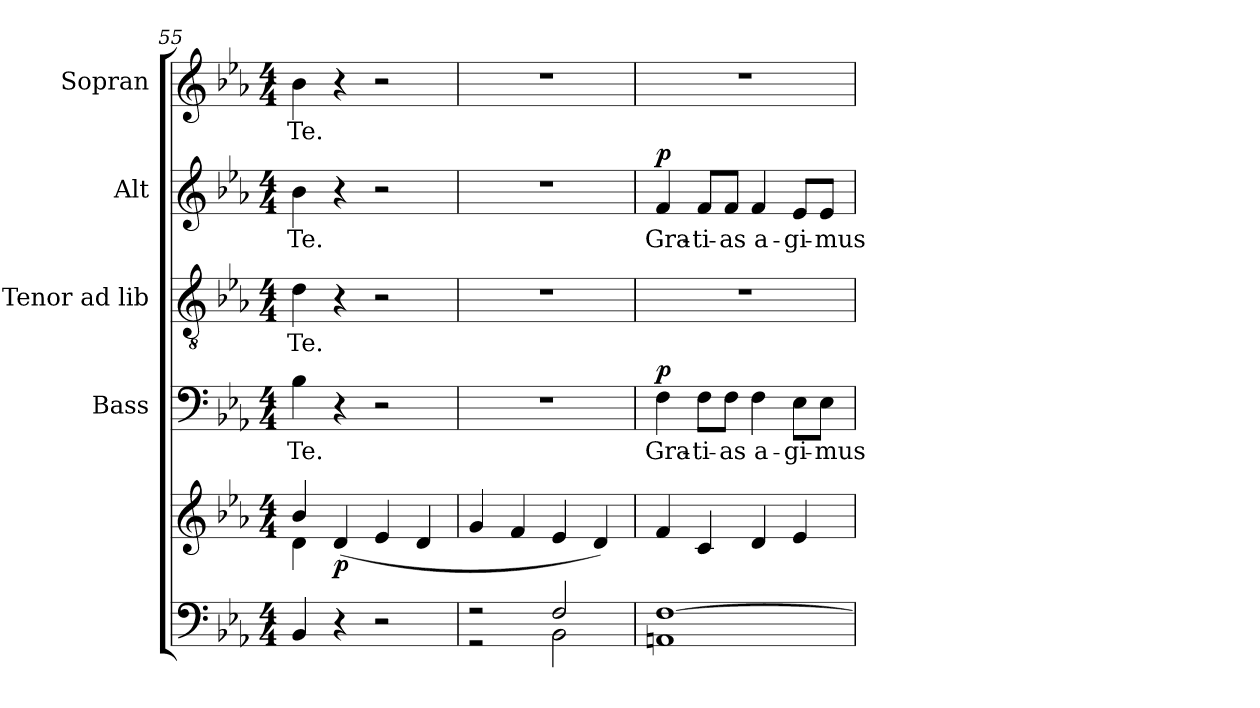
**kern	**kern	**dynam	**kern	**text	**dynam	**kern	**text	**kern	**text	**dynam	**kern	**text
*part5	*part5	*part5	*part4	*part4	*part4	*part3	*part3	*part2	*part2	*part2	*part1	*part1
*staff6	*staff5	*staff5/6	*staff4	*staff4	*staff4	*staff3	*staff3	*staff2	*staff2	*staff2	*staff1	*staff1
*	*	*	*I"Bass	*	*	*I"Tenor ad lib	*	*I"Alt	*	*	*I"Sopran	*
*	*	*	*I'B	*	*	*I'T	*	*I'A	*	*	*I'S	*
*clefF4	*clefG2	*	*clefF4	*	*	*clefGv2	*	*clefG2	*	*	*clefG2	*
*k[b-e-a-]	*k[b-e-a-]	*	*k[b-e-a-]	*	*	*k[b-e-a-]	*	*k[b-e-a-]	*	*	*k[b-e-a-]	*
*E-:	*E-:	*	*E-:	*	*	*E-:	*	*E-:	*	*	*E-:	*
*M4/4	*M4/4	*	*M4/4	*	*	*M4/4	*	*M4/4	*	*	*M4/4	*
=55	=55	=55	=55	=55	=55	=55	=55	=55	=55	=55	=55	=55
*	*^	*	*	*	*	*	*	*	*	*	*	*
!	!	!	!	!	!LO:LY:b	!	!	!LO:LY:b	!	!LO:LY:b	!	!	!LO:LY:b
4BB-/	4b-/	4d\	.	4B-\	Te.	.	4d\	Te.	4b-\	Te.	.	4b-\	Te.
!	!	!	!LO:DY:b	!	!	!	!	!	!	!	!	!	!
4r	(<4d/	2.ryy	p	4r	.	.	4r	.	4r	.	.	4r	.
2r	4e-/	.	.	2r	.	.	2r	.	2r	.	.	2r	.
.	4d/	.	.	.	.	.	.	.	.	.	.	.	.
*	*v	*v	*	*	*	*	*	*	*	*	*	*	*
=56	=56	=56	=56	=56	=56	=56	=56	=56	=56	=56	=56	=56
*^	*	*	*	*	*	*	*	*	*	*	*	*
2r	2r	4g/	.	1r	.	.	1r	.	1r	.	.	1r	.
.	.	4f/	.	.	.	.	.	.	.	.	.	.	.
2F/	2BB-\	4e-/	.	.	.	.	.	.	.	.	.	.	.
.	.	4d/)	.	.	.	.	.	.	.	.	.	.	.
=57	=57	=57	=57	=57	=57	=57	=57	=57	=57	=57	=57	=57	=57
!	!	!	!	!	!LO:LY:b	!LO:DY:a	!	!	!	!LO:LY:b	!LO:DY:a	!	!
[>1F	1AAn	4f/	.	4F\	Gra-	p	1r	.	4f/	Gra-	p	1r	.
!	!	!	!	!	!LO:LY:b	!	!	!	!	!LO:LY:b	!	!	!
.	.	4c/	.	8F\L	-ti-	.	.	.	8f/L	-ti-	.	.	.
!	!	!	!	!	!LO:LY:b	!	!	!	!	!LO:LY:b	!	!	!
.	.	.	.	8F\J	-as	.	.	.	8f/J	-as	.	.	.
!	!	!	!	!	!LO:LY:b	!	!	!	!	!LO:LY:b	!	!	!
.	.	4d/	.	4F\	a-	.	.	.	4f/	a-	.	.	.
!	!	!	!	!	!LO:LY:b	!	!	!	!	!LO:LY:b	!	!	!
.	.	4e-/	.	8E-\L	-gi-	.	.	.	8e-/L	-gi-	.	.	.
!	!	!	!	!	!LO:LY:b	!	!	!	!	!LO:LY:b	!	!	!
.	.	.	.	8E-\J	-mus	.	.	.	8e-/J	-mus	.	.	.
*v	*v	*	*	*	*	*	*	*	*	*	*	*	*
=	=	=	=	=	=	=	=	=	=	=	=	=
*-	*-	*-	*-	*-	*-	*-	*-	*-	*-	*-	*-	*-
